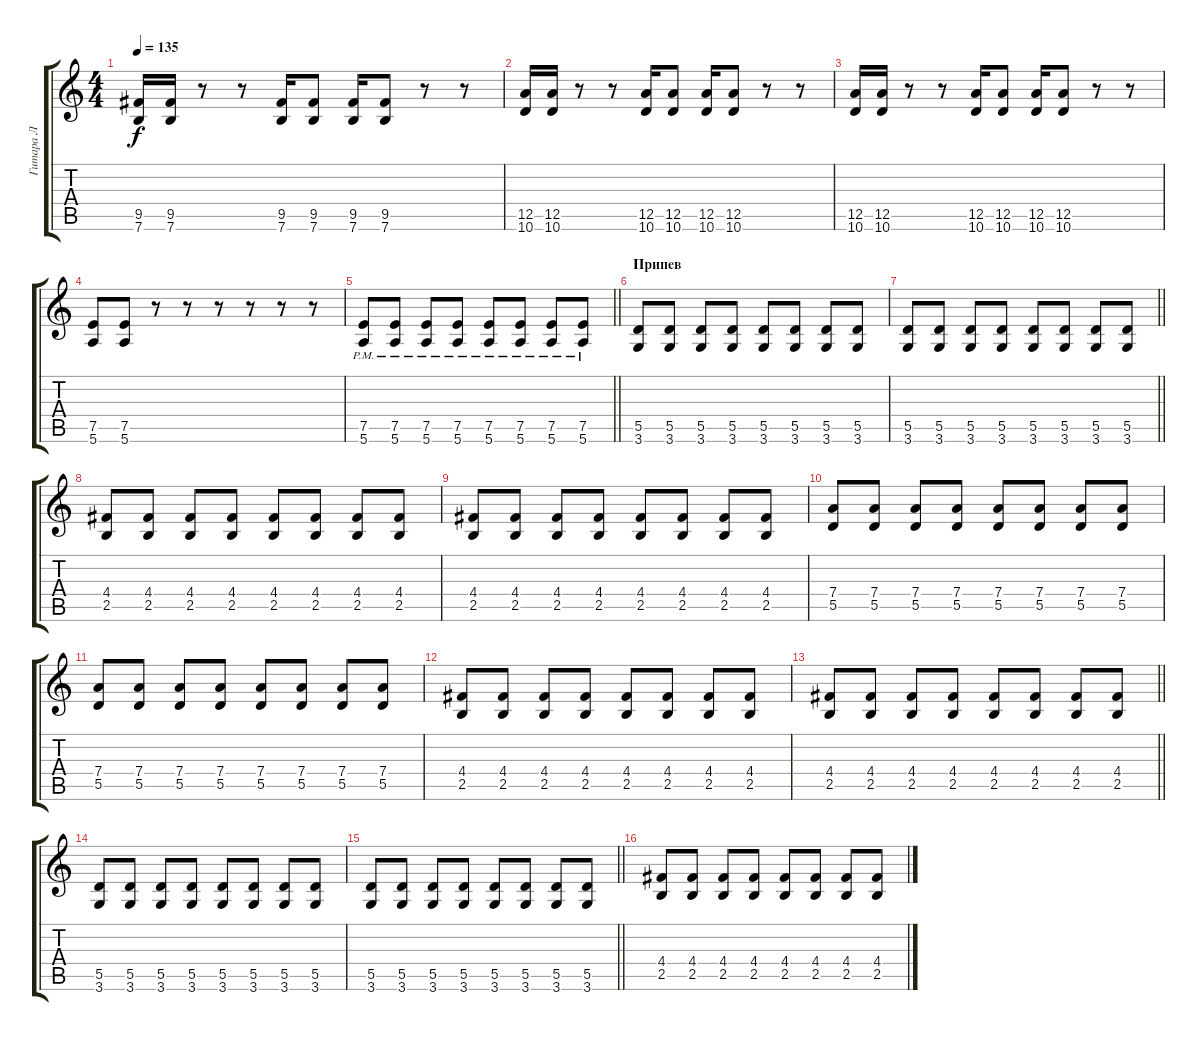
\track ("Гитара Л" "Гитара Л") {instrument overdrivenguitar}
\staff {score tabs}
\tuning (E4 B3 G3 D3 A2 E2) {hide}
\ts (4 4)
\tempo 135
\clef g2
\ks c
(9.5 7.6).16{dy f} (9.5 7.6).16 r.8 r.8 (9.5 7.6).16 (9.5 7.6).8 (9.5 7.6).16 (9.5 7.6).8 r.8 r.8 |
(12.5 10.6).16 (12.5 10.6).16 r.8 r.8 (12.5 10.6).16 (12.5 10.6).8 (12.5 10.6).16 (12.5 10.6).8 r.8 r.8 |
(12.5 10.6).16 (12.5 10.6).16 r.8 r.8 (12.5 10.6).16 (12.5 10.6).8 (12.5 10.6).16 (12.5 10.6).8 r.8 r.8 |
(7.5 5.6).8 (7.5 5.6).8 r.8 r.8 r.8 r.8 r.8 r.8 |
\barLineRight lightlight
(7.5{pm} 5.6{pm}).8 (7.5{pm} 5.6{pm}).8 (7.5{pm} 5.6{pm}).8 (7.5{pm} 5.6{pm}).8 (7.5{pm} 5.6{pm}).8 (7.5{pm} 5.6{pm}).8 (7.5{pm} 5.6{pm}).8 (7.5{pm} 5.6{pm}).8 |
\section ("" "Припев")
(5.5 3.6).8 (5.5 3.6).8 (5.5 3.6).8 (5.5 3.6).8 (5.5 3.6).8 (5.5 3.6).8 (5.5 3.6).8 (5.5 3.6).8 |
\barLineRight lightlight
(5.5 3.6).8 (5.5 3.6).8 (5.5 3.6).8 (5.5 3.6).8 (5.5 3.6).8 (5.5 3.6).8 (5.5 3.6).8 (5.5 3.6).8 |
(4.4 2.5).8 (4.4 2.5).8 (4.4 2.5).8 (4.4 2.5).8 (4.4 2.5).8 (4.4 2.5).8 (4.4 2.5).8 (4.4 2.5).8 |
(4.4 2.5).8 (4.4 2.5).8 (4.4 2.5).8 (4.4 2.5).8 (4.4 2.5).8 (4.4 2.5).8 (4.4 2.5).8 (4.4 2.5).8 |
(7.4 5.5).8 (7.4 5.5).8 (7.4 5.5).8 (7.4 5.5).8 (7.4 5.5).8 (7.4 5.5).8 (7.4 5.5).8 (7.4 5.5).8 |
(7.4 5.5).8 (7.4 5.5).8 (7.4 5.5).8 (7.4 5.5).8 (7.4 5.5).8 (7.4 5.5).8 (7.4 5.5).8 (7.4 5.5).8 |
(4.4 2.5).8 (4.4 2.5).8 (4.4 2.5).8 (4.4 2.5).8 (4.4 2.5).8 (4.4 2.5).8 (4.4 2.5).8 (4.4 2.5).8 |
\barLineRight lightlight
(4.4 2.5).8 (4.4 2.5).8 (4.4 2.5).8 (4.4 2.5).8 (4.4 2.5).8 (4.4 2.5).8 (4.4 2.5).8 (4.4 2.5).8 |
\section ("" " ")
(5.5 3.6).8 (5.5 3.6).8 (5.5 3.6).8 (5.5 3.6).8 (5.5 3.6).8 (5.5 3.6).8 (5.5 3.6).8 (5.5 3.6).8 |
\barLineRight lightlight
(5.5 3.6).8 (5.5 3.6).8 (5.5 3.6).8 (5.5 3.6).8 (5.5 3.6).8 (5.5 3.6).8 (5.5 3.6).8 (5.5 3.6).8 |
(4.4 2.5).8 (4.4 2.5).8 (4.4 2.5).8 (4.4 2.5).8 (4.4 2.5).8 (4.4 2.5).8 (4.4 2.5).8 (4.4 2.5).8
